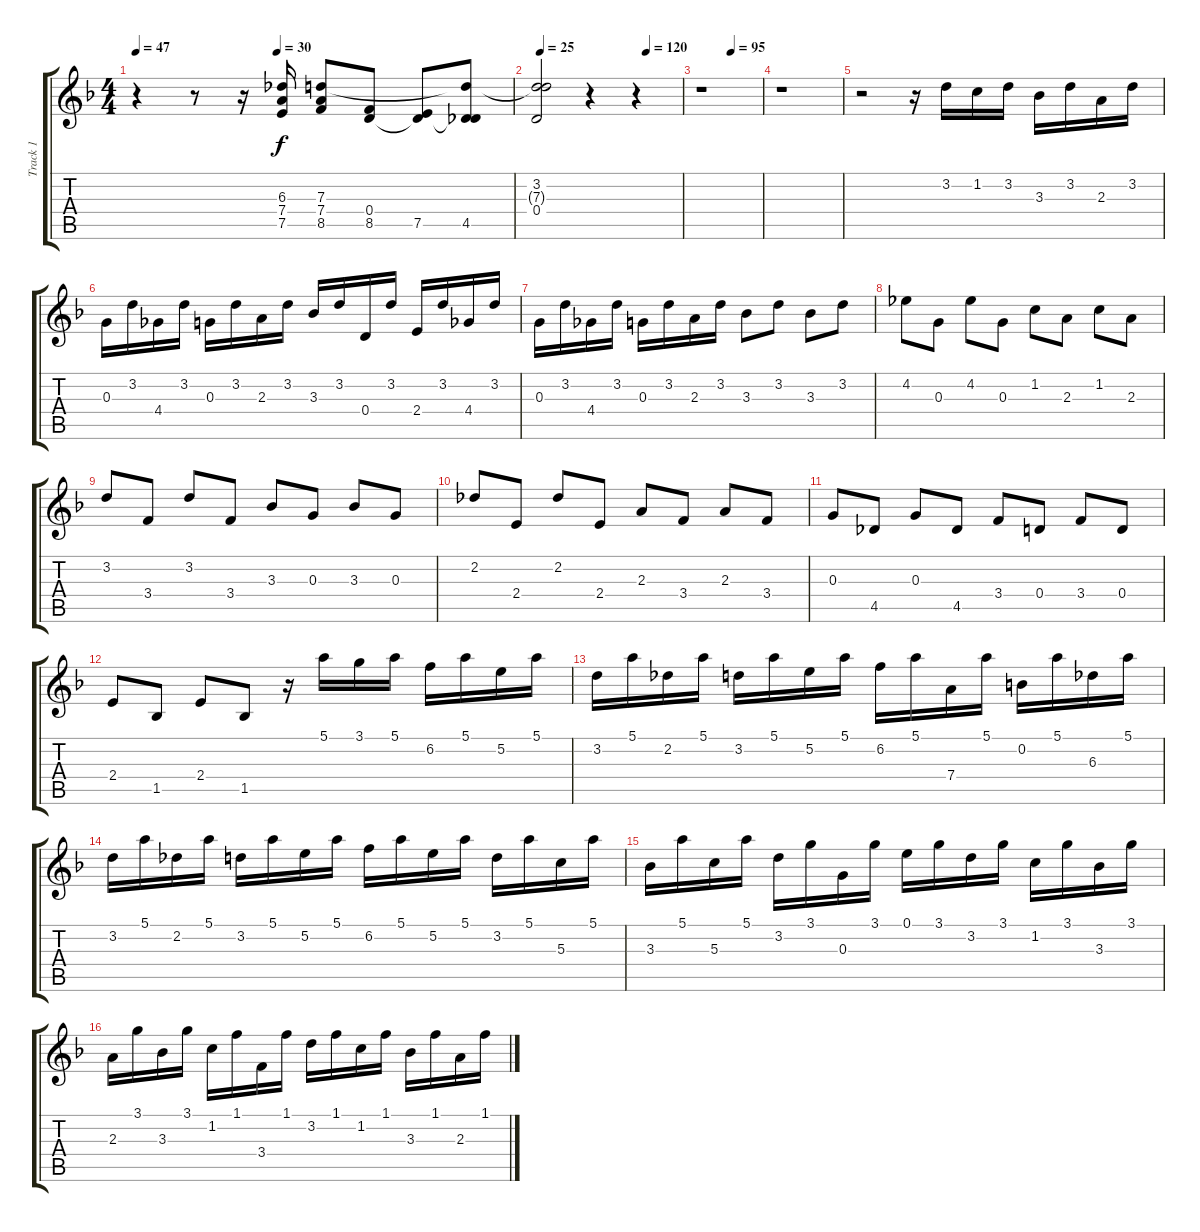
\track ("Track 1" "Track 1") {instrument distortionguitar}
\staff {score tabs}
\tuning (E4 B3 G3 D3 A2 D2) {hide}
\ts (4 4)
\tempo 47
\tempo (30 0.375)
\clef g2
\ks dminor
r.4{dy f} r.8 r.16 (6.3 7.4 7.5).16 (7.3 7.4 8.5).8 (0.4 8.5).8 (0.4{t} 7.5).8 (7.3{t} 0.4{t} 4.5).8 |
\tempo 25
\tempo (120 0.75)
(3.2 7.3{t} 0.4).2 r.4 r.4 |
\tempo (95 0.5)
r.1 |
r.1 |
r.2 r.16 3.2.16 1.2.16 3.2.16 3.3.16 3.2.16 2.3.16 3.2.16 |
0.3.16 3.2.16 4.4.16 3.2.16 0.3.16 3.2.16 2.3.16 3.2.16 3.3.16 3.2.16 0.4.16 3.2.16 2.4.16 3.2.16 4.4.16 3.2.16 |
0.3.16 3.2.16 4.4.16 3.2.16 0.3.16 3.2.16 2.3.16 3.2.16 3.3.8 3.2.8 3.3.8 3.2.8 |
4.2.8 0.3.8 4.2.8 0.3.8 1.2.8 2.3.8 1.2.8 2.3.8 |
3.2.8 3.4.8 3.2.8 3.4.8 3.3.8 0.3.8 3.3.8 0.3.8 |
2.2.8 2.4.8 2.2.8 2.4.8 2.3.8 3.4.8 2.3.8 3.4.8 |
0.3.8 4.5.8 0.3.8 4.5.8 3.4.8 0.4.8 3.4.8 0.4.8 |
2.4.8 1.5.8 2.4.8 1.5.8 r.16 5.1.16 3.1.16 5.1.16 6.2.16 5.1.16 5.2.16 5.1.16 |
3.2.16 5.1.16 2.2.16 5.1.16 3.2.16 5.1.16 5.2.16 5.1.16 6.2.16 5.1.16 7.4.16 5.1.16 0.2.16 5.1.16 6.3.16 5.1.16 |
3.2.16 5.1.16 2.2.16 5.1.16 3.2.16 5.1.16 5.2.16 5.1.16 6.2.16 5.1.16 5.2.16 5.1.16 3.2.16 5.1.16 5.3.16 5.1.16 |
3.3.16 5.1.16 5.3.16 5.1.16 3.2.16 3.1.16 0.3.16 3.1.16 0.1.16 3.1.16 3.2.16 3.1.16 1.2.16 3.1.16 3.3.16 3.1.16 |
2.3.16 3.1.16 3.3.16 3.1.16 1.2.16 1.1.16 3.4.16 1.1.16 3.2.16 1.1.16 1.2.16 1.1.16 3.3.16 1.1.16 2.3.16 1.1.16
